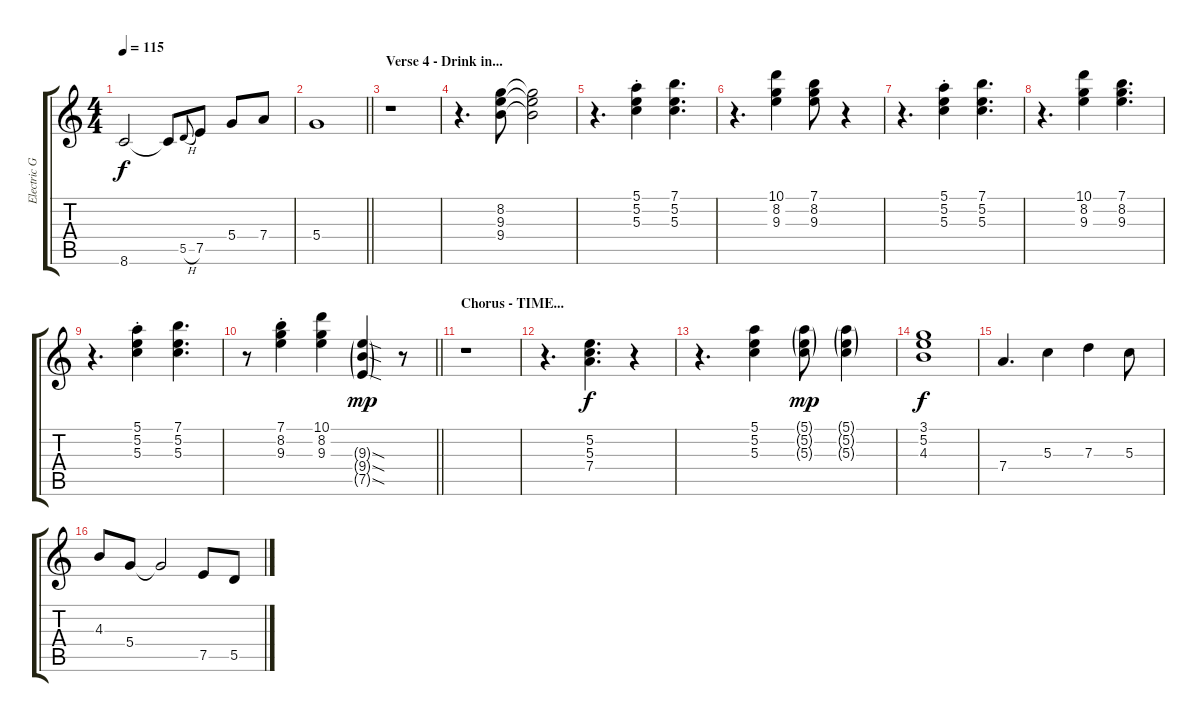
\track ("Electric Guitar I (Taylor)" "Electric G") {instrument electricguitarjazz}
\staff {score tabs}
\tuning (E4 B3 G3 D3 A2 E2) {hide}
\ts (4 4)
\tempo 115
\clef g2
\ks c
8.6.2{dy f} 8.6{t}.8 5.5{h}.8{gr onbeat} 7.5.8 5.4.8 7.4.8 |
\barLineRight lightlight
5.4.1 |
\section ("" "Verse 4 - Drink in...")
r.1 |
r.4{d} (8.2 9.3 9.4).8 (8.2{t} 9.3{t} 9.4{t}).2 |
r.4{d} (5.1{st} 5.2{st} 5.3{st}).4 (7.1 5.2 5.3).4{d} |
r.4{d} (10.1 8.2 9.3).4 (7.1 8.2 9.3).8 r.4 |
r.4{d} (5.1{st} 5.2{st} 5.3{st}).4 (7.1 5.2 5.3).4{d} |
r.4{d} (10.1 8.2 9.3).4 (7.1 8.2 9.3).4{d} |
r.4{d} (5.1{st} 5.2{st} 5.3{st}).4 (7.1 5.2 5.3).4{d} |
\barLineRight lightlight
r.8 (7.1{st} 8.2{st} 9.3{st}).4 (10.1 8.2 9.3).4 (9.3{sod g} 9.4{sod g} 7.5{sod g}).4{dy mp} r.8 |
\section ("" "Chorus - TIME...")
r.1 |
r.4{d} (5.2 5.3 7.4).4{d dy f} r.4 |
r.4{d} (5.1 5.2 5.3).4 (5.1{g} 5.2{g} 5.3{g}).8{dy mp} (5.1{g} 5.2{g} 5.3{g}).4 |
(3.1 5.2 4.3).1{dy f} |
7.4.4{d} 5.3.4 7.3.4 5.3.8 |
4.3.8 5.4.8 5.4{t}.2 7.5.8 5.5.8
